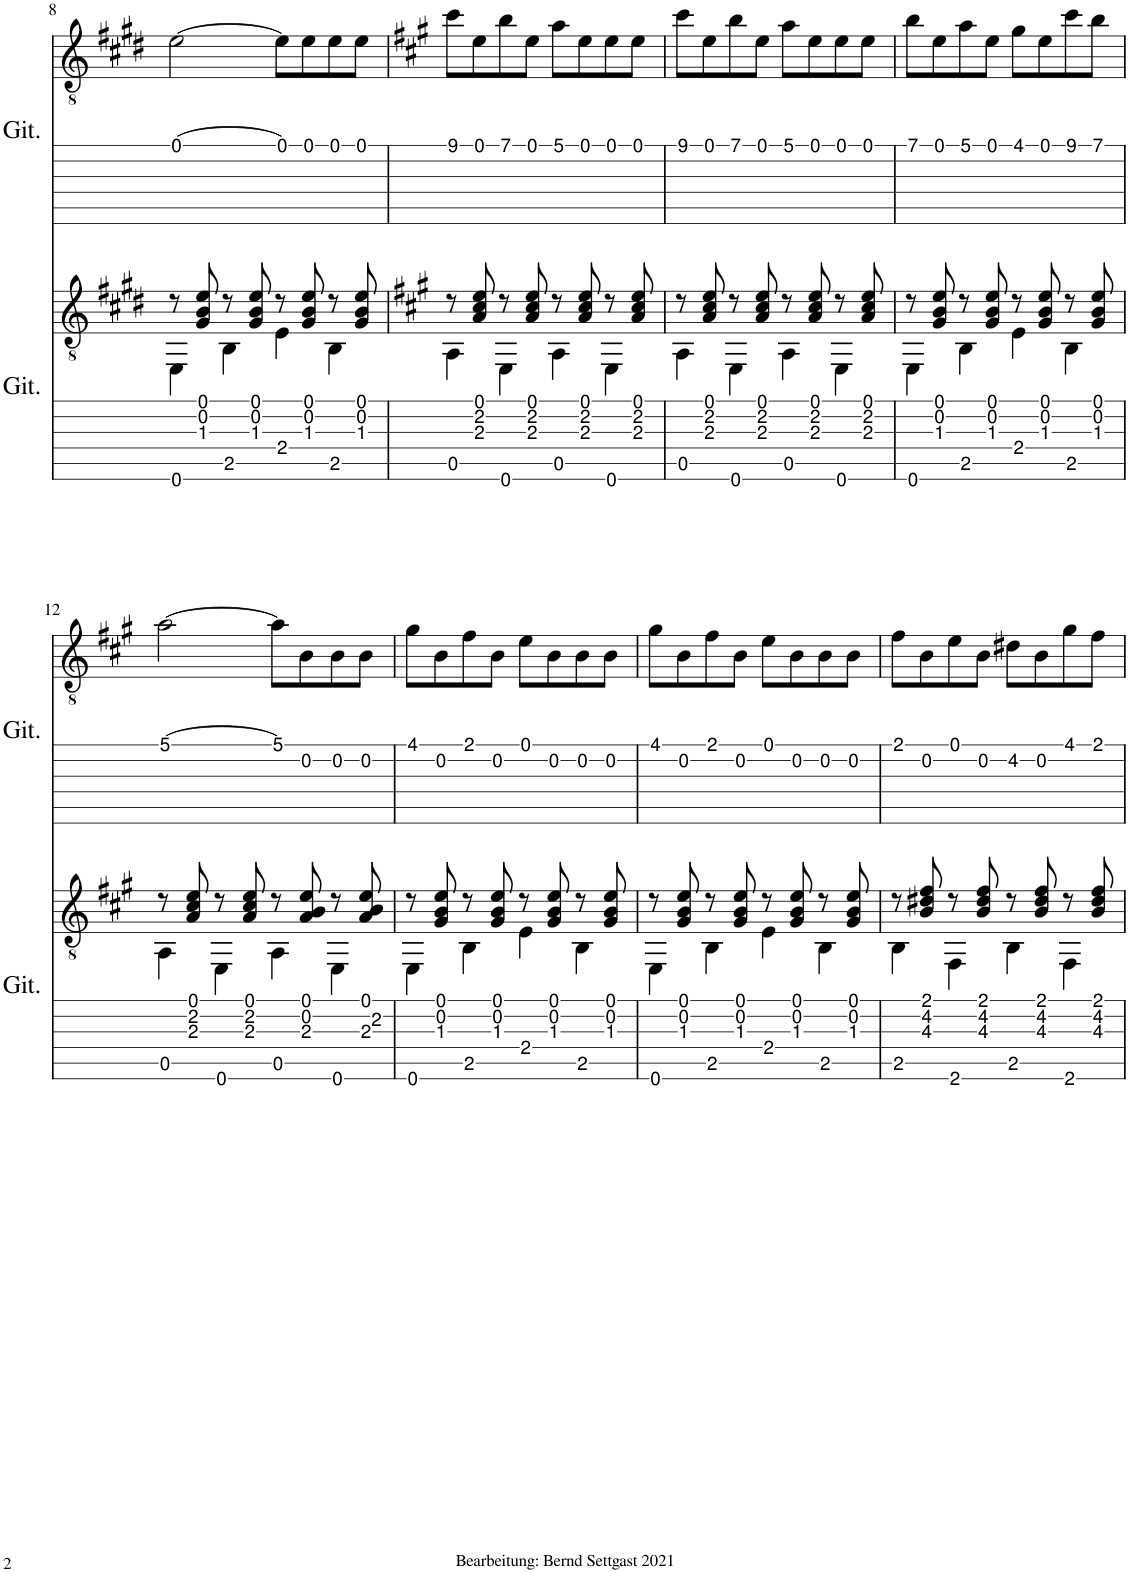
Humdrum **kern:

**kern	**kern	**kern	**kern
*part2	*part2	*part1	*part1
*staff4	*staff3	*staff2	*staff1
*I"Begleit Gitarre	*	*I"Klassische Gitarre	*
*I'Git.	*	*I'Git.	*
!!LO:PB:g=z
*	*clefGv2	*	*clefGv2
*k[f#c#g#d#]	*k[f#c#g#d#]	*k[f#c#g#d#]	*k[f#c#g#d#]
*M4/4	*M4/4	*M4/4	*M4/4
*met(c)	*met(c)	*met(c)	*met(c)
=8	=8	=8	=8
*^	*^	*	*
8r	4EE	8r	4EE\	[2e	[2e\
8G# 8B 8e	.	8G#/ 8B/ 8e/	.	.	.
8r	4BB	8r	4BB\	.	.
8G# 8B 8e	.	8G#/ 8B/ 8e/	.	.	.
8r	4E	8r	4E\	8eL]	8e\L]
8G# 8B 8e	.	8G#/ 8B/ 8e/	.	8eJ	8e\
8r	4BB	8r	4BB\	8eL	8e\
8G# 8B 8e	.	8G#/ 8B/ 8e/	.	8eJ	8e\J
=9	=9	=9	=9	=9	=9
*k[f#c#g#]	*	*k[f#c#g#]	*	*k[f#c#g#]	*k[f#c#g#]
8r	4AA	8r	4AA\	8cc#L	8cc#\L
8A 8c# 8e	.	8A/ 8c#/ 8e/	.	8eJ	8e\
8r	4EE	8r	4EE\	8bL	8b\
8A 8c# 8e	.	8A/ 8c#/ 8e/	.	8eJ	8e\J
8r	4AA	8r	4AA\	8aL	8a\L
8A 8c# 8e	.	8A/ 8c#/ 8e/	.	8eJ	8e\
8r	4EE	8r	4EE\	8eL	8e\
8A 8c# 8e	.	8A/ 8c#/ 8e/	.	8eJ	8e\J
=10	=10	=10	=10	=10	=10
8r	4AA	8r	4AA\	8cc#L	8cc#\L
8A 8c# 8e	.	8A/ 8c#/ 8e/	.	8eJ	8e\
8r	4EE	8r	4EE\	8bL	8b\
8A 8c# 8e	.	8A/ 8c#/ 8e/	.	8eJ	8e\J
8r	4AA	8r	4AA\	8aL	8a\L
8A 8c# 8e	.	8A/ 8c#/ 8e/	.	8eJ	8e\
8r	4EE	8r	4EE\	8eL	8e\
8A 8c# 8e	.	8A/ 8c#/ 8e/	.	8eJ	8e\J
=11	=11	=11	=11	=11	=11
8r	4EE	8r	4EE\	8bL	8b\L
8G# 8B 8e	.	8G#/ 8B/ 8e/	.	8eJ	8e\
8r	4BB	8r	4BB\	8aL	8a\
8G# 8B 8e	.	8G#/ 8B/ 8e/	.	8eJ	8e\J
8r	4E	8r	4E\	8g#L	8g#\L
8G# 8B 8e	.	8G#/ 8B/ 8e/	.	8eJ	8e\
8r	4BB	8r	4BB\	8cc#L	8cc#\
8G# 8B 8e	.	8G#/ 8B/ 8e/	.	8bJ	8b\J
!!LO:LB:g=z
=12	=12	=12	=12	=12	=12
8r	4AA	8r	4AA\	[2a	[2a\
8A 8c# 8e	.	8A/ 8c#/ 8e/	.	.	.
8r	4EE	8r	4EE\	.	.
8A 8c# 8e	.	8A/ 8c#/ 8e/	.	.	.
8r	4AA	8r	4AA\	8aL]	8a\L]
8A 8B 8e	.	8A/ 8B/ 8e/	.	8BJ	8B\
8r	4EE	8r	4EE\	8BL	8B\
8A 8c# 8e	.	8A/ 8c#/ 8e/	.	8BJ	8B\J
=13	=13	=13	=13	=13	=13
8r	4EE	8r	4EE\	8g#L	8g#\L
8G# 8B 8e	.	8G#/ 8B/ 8e/	.	8BJ	8B\
8r	4BB	8r	4BB\	8f#L	8f#\
8G# 8B 8e	.	8G#/ 8B/ 8e/	.	8BJ	8B\J
8r	4E	8r	4E\	8eL	8e\L
8G# 8B 8e	.	8G#/ 8B/ 8e/	.	8BJ	8B\
8r	4BB	8r	4BB\	8BL	8B\
8G# 8B 8e	.	8G#/ 8B/ 8e/	.	8BJ	8B\J
=14	=14	=14	=14	=14	=14
8r	4EE	8r	4EE\	8g#L	8g#\L
8G# 8B 8e	.	8G#/ 8B/ 8e/	.	8BJ	8B\
8r	4BB	8r	4BB\	8f#L	8f#\
8G# 8B 8e	.	8G#/ 8B/ 8e/	.	8BJ	8B\J
8r	4E	8r	4E\	8eL	8e\L
8G# 8B 8e	.	8G#/ 8B/ 8e/	.	8BJ	8B\
8r	4BB	8r	4BB\	8BL	8B\
8G# 8B 8e	.	8G#/ 8B/ 8e/	.	8BJ	8B\J
=15	=15	=15	=15	=15	=15
8r	4BB	8r	4BB\	8f#L	8f#\L
8B 8d#X 8f#	.	8B/ 8d#X/ 8f#/	.	8BJ	8B\
8r	4FF#	8r	4FF#\	8eL	8e\
8B 8d# 8f#	.	8B/ 8d#/ 8f#/	.	8BJ	8B\J
8r	4BB	8r	4BB\	8d#XL	8d#X\L
8B 8d# 8f#	.	8B/ 8d#/ 8f#/	.	8BJ	8B\
8r	4FF#	8r	4FF#\	8g#L	8g#\
8B 8d# 8f#	.	8B/ 8d#/ 8f#/	.	8f#J	8f#\J
*v	*v	*	*	*	*
*	*v	*v	*	*
=	=	=	=
*-	*-	*-	*-
